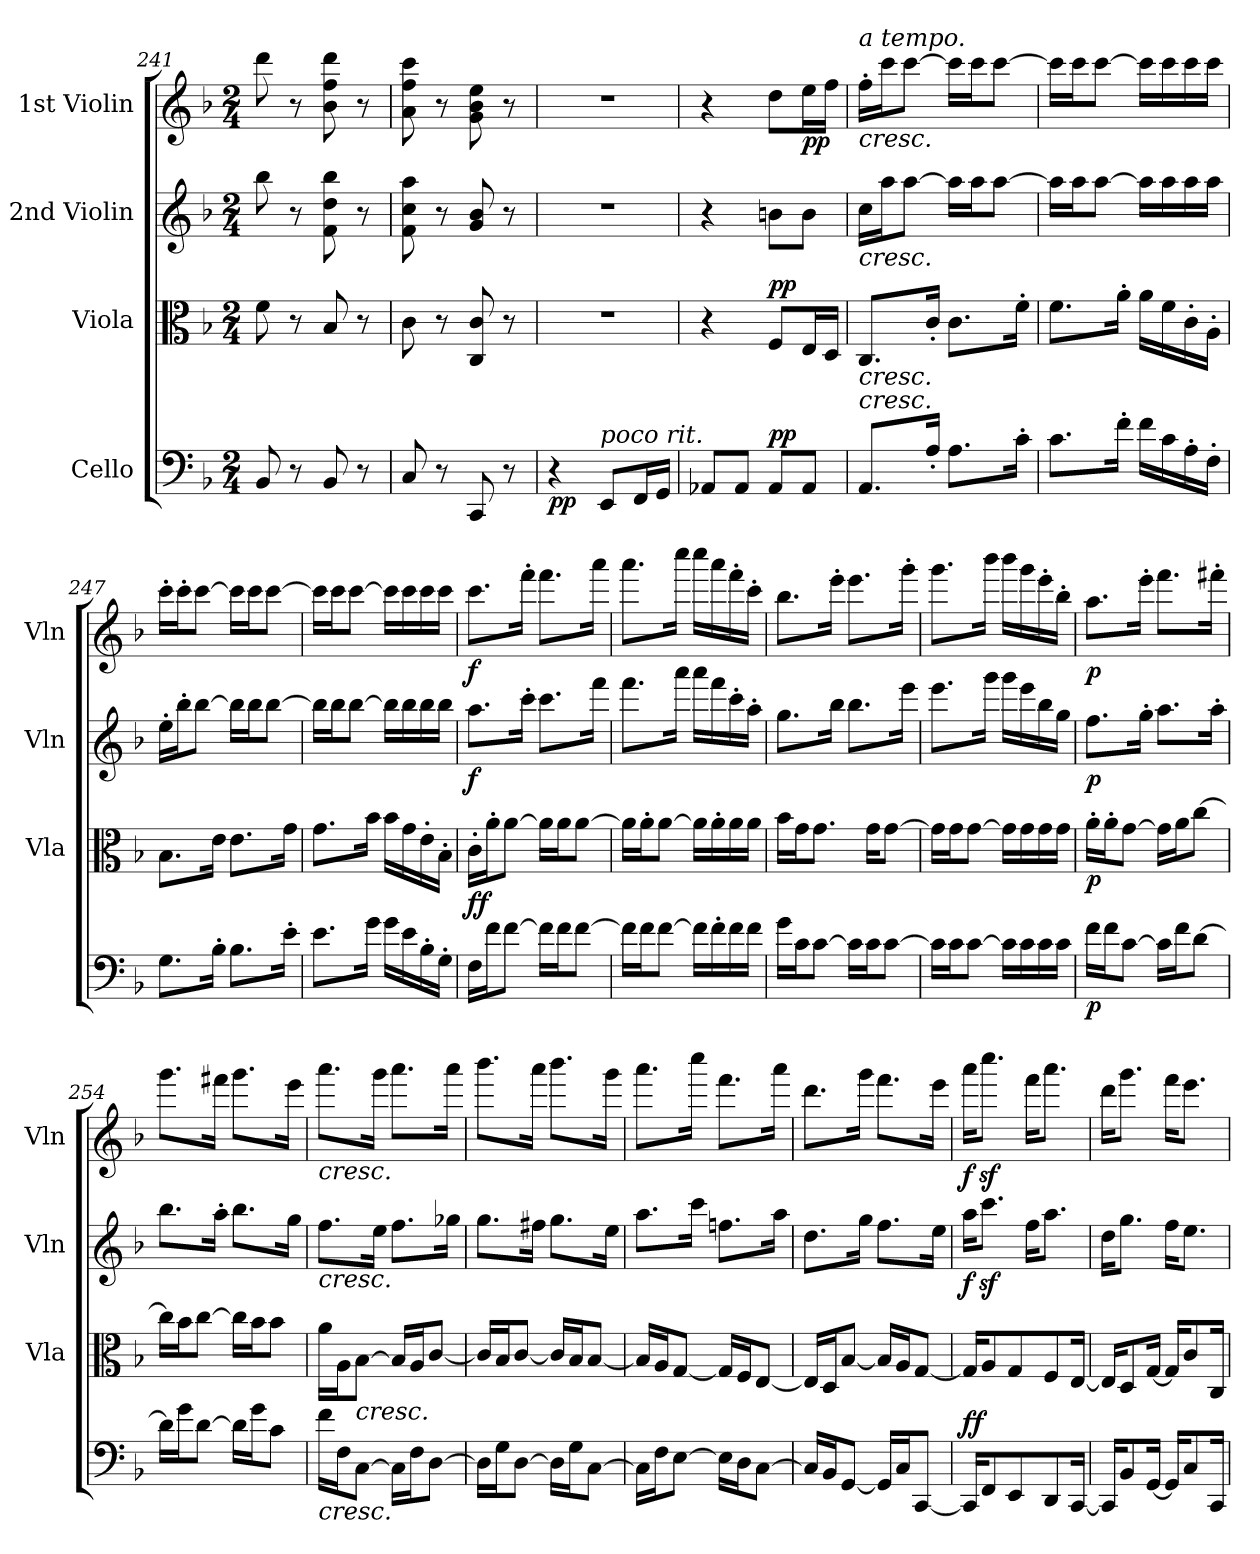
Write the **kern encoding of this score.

**kern	**dynam	**kern	**dynam	**kern	**dynam	**kern	**dynam
*part4	*part4	*part3	*part3	*part2	*part2	*part1	*part1
*staff4	*staff4	*staff3	*staff3	*staff2	*staff2	*staff1	*staff1
*I"Cello	*	*I"Viola	*	*I"2nd Violin	*	*I"1st Violin	*
*	*	*I'Vla	*	*I'Vln	*	*I'Vln	*
*clefF4	*	*clefC3	*	*clefG2	*	*clefG2	*
*k[b-]	*	*k[b-]	*	*k[b-]	*	*k[b-]	*
*F:	*	*F:	*	*F:	*	*F:	*
*M2/4	*	*M2/4	*	*M2/4	*	*M2/4	*
=241	=241	=241	=241	=241	=241	=241	=241
8BB-/	.	8f\	.	8bb-\	.	8ddd\	.
8r	.	8r	.	8r	.	8r	.
8BB-/	.	8B-/	.	8f\ 8dd\ 8bb-\	.	8b-\ 8ff\ 8ddd\	.
8r	.	8r	.	8r	.	8r	.
!!LO:LB:g=z
=242	=242	=242	=242	=242	=242	=242	=242
8C/	.	8c\	.	8f\ 8cc\ 8aa\	.	8a\ 8ff\ 8ccc\	.
8r	.	8r	.	8r	.	8r	.
8CC/	.	8C/ 8c/	.	8g/ 8b-/	.	8g\ 8b-\ 8ee\	.
8r	.	8r	.	8r	.	8r	.
=243	=243	=243	=243	=243	=243	=243	=243
!	!LO:DY:b	!	!	!	!	!	!
4r	pp	2r	.	2r	.	2r	.
!LO:TX:a:i:t=poco rit.	!	!	!	!	!	!	!
8EE/L	.	.	.	.	.	.	.
16FF/L	.	.	.	.	.	.	.
16GG/JJ	.	.	.	.	.	.	.
=244	=244	=244	=244	=244	=244	=244	=244
8AA-X/L	.	4r	.	4r	.	4r	.
8AA-/J	.	.	.	.	.	.	.
!	!LO:DY:a	!	!LO:DY:a	!	!	!	!
8AA-/L	pp	8F/L	pp	8bn\L	.	8dd\L	.
!	!	!	!	!	!	!	!LO:DY:b
8AA-/J	.	16E/L	.	8b\J	.	16ee\L	pp
.	.	16D/JJ	.	.	.	16ff\JJ	.
=245	=245	=245	=245	=245	=245	=245	=245
!	!	!	!	!	!	!LO:TX:b:i:t=cresc.	!
!	!	!	!	!	!	!LO:TX:a:i:t=a tempo.	!
!	!	!	!	!LO:TX:b:i:t=cresc.	!	!	!
!LO:TX:a:i:t=cresc.	!	!	!	!	!	!	!
!LO:TX:a:i:t=cresc.	!	!	!	!	!	!	!
8.AA/L	.	8.C/L	.	16cc\LL	.	16ff'\LL	.
.	.	.	.	16aa\J	.	16ccc\J	.
.	.	.	.	[8aa\J	.	[8ccc\J	.
16A'/Jk	.	16c'/Jk	.	.	.	.	.
8.A\L	.	8.c\L	.	16aa\LL]	.	16ccc\LL]	.
.	.	.	.	16aa\J	.	16ccc\J	.
.	.	.	.	[8aa\J	.	[8ccc\J	.
16c'\Jk	.	16f'\Jk	.	.	.	.	.
=246	=246	=246	=246	=246	=246	=246	=246
8.c\L	.	8.f\L	.	16aa\LL]	.	16ccc\LL]	.
.	.	.	.	16aa\J	.	16ccc\J	.
.	.	.	.	[8aa\J	.	[8ccc\J	.
16f'\Jk	.	16a'\Jk	.	.	.	.	.
16f\LL	.	16a\LL	.	16aa\LL]	.	16ccc\LL]	.
16c\	.	16f\	.	16aa\	.	16ccc\	.
16A'\	.	16c'\	.	16aa\	.	16ccc\	.
16F'\JJ	.	16A'\JJ	.	16aa\JJ	.	16ccc\JJ	.
=247	=247	=247	=247	=247	=247	=247	=247
8.G\L	.	8.B-\L	.	16ee'\LL	.	16ccc'\LL	.
.	.	.	.	16bb-'\J	.	16ccc'\J	.
.	.	.	.	[8bb-\J	.	[8ccc\J	.
16B-'\Jk	.	16e\Jk	.	.	.	.	.
8.B-\L	.	8.e\L	.	16bb-\LL]	.	16ccc\LL]	.
.	.	.	.	16bb-\J	.	16ccc\J	.
.	.	.	.	[8bb-\J	.	[8ccc\J	.
16e'\Jk	.	16g\Jk	.	.	.	.	.
!!LO:LB:g=z
=248	=248	=248	=248	=248	=248	=248	=248
8.e\L	.	8.g\L	.	16bb-\LL]	.	16ccc\LL]	.
.	.	.	.	16bb-\J	.	16ccc\J	.
.	.	.	.	[8bb-\J	.	[8ccc\J	.
16g\Jk	.	16b-\Jk	.	.	.	.	.
16g\LL	.	16b-\LL	.	16bb-\LL]	.	16ccc\LL]	.
16e\	.	16g\	.	16bb-\	.	16ccc\	.
16B-'\	.	16e'\	.	16bb-\	.	16ccc\	.
16G'\JJ	.	16B-'\JJ	.	16bb-\JJ	.	16ccc\JJ	.
=249	=249	=249	=249	=249	=249	=249	=249
!	!LO:DY:b	!	!	!	!	!	!
!	!LO:DY:n=1:a	!	!	!	!LO:DY:b	!	!LO:DY:b
16F\LL	f f	16c'\LL	.	8.aa\L	f	8.ccc\L	f
16f\J	.	16a'\J	.	.	.	.	.
[8f\J	.	[8a\J	.	.	.	.	.
.	.	.	.	16ccc'\Jk	.	16fff'\Jk	.
16f\LL]	.	16a\LL]	.	8.ccc\L	.	8.fff\L	.
16f\J	.	16a\J	.	.	.	.	.
[8f\J	.	[8a\J	.	.	.	.	.
.	.	.	.	16fff\Jk	.	16aaa\Jk	.
=250	=250	=250	=250	=250	=250	=250	=250
16f\LL]	.	16a\LL]	.	8.fff\L	.	8.aaa\L	.
16f\J	.	16a'\J	.	.	.	.	.
[8f\J	.	[8a\J	.	.	.	.	.
.	.	.	.	16aaa\Jk	.	16cccc\Jk	.
16f\LL]	.	16a\LL]	.	16aaa\LL	.	16cccc\LL	.
16f'\	.	16a'\	.	16fff\	.	16aaa\	.
16f\	.	16a\	.	16ccc'\	.	16fff'\	.
16f\JJ	.	16a\JJ	.	16aa'\JJ	.	16ccc'\JJ	.
!!LO:PB:g=z
=251	=251	=251	=251	=251	=251	=251	=251
16g\LL	.	16b-\LL	.	8.gg\L	.	8.bb-\L	.
16c\J	.	16g\J	.	.	.	.	.
[8c\J	.	8.g\J	.	.	.	.	.
.	.	.	.	16bb-\Jk	.	16eee'\Jk	.
16c\LL]	.	.	.	8.bb-\L	.	8.eee\L	.
16c\J	.	16g\KL	.	.	.	.	.
[8c\J	.	[8g\J	.	.	.	.	.
.	.	.	.	16eee\Jk	.	16ggg'\Jk	.
=252	=252	=252	=252	=252	=252	=252	=252
16c\LL]	.	16g\LL]	.	8.eee\L	.	8.ggg\L	.
16c\J	.	16g\J	.	.	.	.	.
[8c\J	.	[8g\J	.	.	.	.	.
.	.	.	.	16ggg\Jk	.	16bbb-\Jk	.
16c\LL]	.	16g\LL]	.	16ggg\LL	.	16bbb-\LL	.
16c\	.	16g\	.	16eee\	.	16ggg\	.
16c\	.	16g\	.	16bb-\	.	16eee'\	.
16c\JJ	.	16g\JJ	.	16gg\JJ	.	16bb-'\JJ	.
=253	=253	=253	=253	=253	=253	=253	=253
!	!LO:DY:b	!	!LO:DY:b	!	!LO:DY:b	!	!LO:DY:b
16f\LL	p	16a'\LL	p	8.ff\L	p	8.aa\L	p
16f\J	.	16a'\J	.	.	.	.	.
[8c\J	.	[8g\J	.	.	.	.	.
.	.	.	.	16gg'\Jk	.	16eee'\Jk	.
16c\LL]	.	16g\LL]	.	8.aa\L	.	8.fff\L	.
16f\J	.	16a\J	.	.	.	.	.
[8d\J	.	[8cc\J	.	.	.	.	.
.	.	.	.	16aa'\Jk	.	16fff#X'\Jk	.
=254	=254	=254	=254	=254	=254	=254	=254
16d\LL]	.	16cc\LL]	.	8.bb-\L	.	8.ggg\L	.
16g\J	.	16b-\J	.	.	.	.	.
[8d\J	.	[8cc\J	.	.	.	.	.
.	.	.	.	16aa'\Jk	.	16fff#X\Jk	.
16d\LL]	.	16cc\LL]	.	8.bb-\L	.	8.ggg\L	.
16g\J	.	16b-\J	.	.	.	.	.
8c\J	.	8b-\J	.	.	.	.	.
.	.	.	.	16gg\Jk	.	16eee\Jk	.
!!LO:LB:g=z
=255	=255	=255	=255	=255	=255	=255	=255
!	!	!	!	!	!	!LO:TX:b:i:t=cresc.	!
!	!	!	!	!LO:TX:b:i:t=cresc.	!	!	!
!LO:TX:b:i:t=cresc.	!	!	!	!	!	!	!
16f\LL	.	16a\LL	.	8.ff\L	.	8.aaa\L	.
16F\J	.	16A\J	.	.	.	.	.
!	!	!LO:TX:b:i:t=cresc.	!	!	!	!	!
[8C\J	.	[8B-\J	.	.	.	.	.
.	.	.	.	16ee\Jk	.	16ggg\Jk	.
16C\LL]	.	16B-/LL]	.	8.ff\L	.	8.aaa\L	.
16F\J	.	16A/J	.	.	.	.	.
[8D\J	.	[8c/J	.	.	.	.	.
.	.	.	.	16gg-X\Jk	.	16aaa\Jk	.
=256	=256	=256	=256	=256	=256	=256	=256
16D\LL]	.	16c/LL]	.	8.gg\L	.	8.bbb-\L	.
16G\J	.	16B-/J	.	.	.	.	.
[8D\J	.	[8c/J	.	.	.	.	.
.	.	.	.	16ff#X\Jk	.	16aaa\Jk	.
16D\LL]	.	16c/LL]	.	8.gg\L	.	8.bbb-\L	.
16G\J	.	16B-/J	.	.	.	.	.
[8C\J	.	[8B-/J	.	.	.	.	.
.	.	.	.	16ee\Jk	.	16ggg\Jk	.
=257	=257	=257	=257	=257	=257	=257	=257
16C\LL]	.	16B-/LL]	.	8.aa\L	.	8.aaa\L	.
16F\J	.	16A/J	.	.	.	.	.
[8E\J	.	[8G/J	.	.	.	.	.
.	.	.	.	16ccc\Jk	.	16cccc\Jk	.
16E\LL]	.	16G/LL]	.	8.ffn\L	.	8.fff\L	.
16D\J	.	16F/J	.	.	.	.	.
[8C\J	.	[8E/J	.	.	.	.	.
.	.	.	.	16aa\Jk	.	16aaa\Jk	.
=258	=258	=258	=258	=258	=258	=258	=258
16C/LL]	.	16E/LL]	.	8.dd\L	.	8.ddd\L	.
16BB-/J	.	16D/J	.	.	.	.	.
[8GG/J	.	[8B-/J	.	.	.	.	.
.	.	.	.	16gg\Jk	.	16ggg\Jk	.
16GG/LL]	.	16B-/LL]	.	8.ff\L	.	8.fff\L	.
16C/J	.	16A/J	.	.	.	.	.
[8CC/J	.	[8G/J	.	.	.	.	.
.	.	.	.	16ee\Jk	.	16eee\Jk	.
=259	=259	=259	=259	=259	=259	=259	=259
!	!LO:DY:b	!	!	!	!	!	!
!	!LO:DY:n=1:a	!	!	!	!LO:DY:b	!	!LO:DY:b
16CC/KL]	f f	16G/KL]	.	16aa\KL	f	16aaa\KL	f
8FF/	.	8A/	.	8.cccz<\J	.	8.ccccz<\J	.
8EE/	.	8G/	.	.	.	.	.
.	.	.	.	16ff\KL	.	16fff\KL	.
8DD/	.	8F/	.	8.aa\J	.	8.aaa\J	.
[16CC/Jk	.	[16E/Jk	.	.	.	.	.
!!LO:PB:g=z
=260	=260	=260	=260	=260	=260	=260	=260
16CC/KL]	.	16E/KL]	.	16dd\KL	.	16ddd\KL	.
8BB-/	.	8D/	.	8.gg\J	.	8.ggg\J	.
[16GG/Jk	.	[16G/Jk	.	.	.	.	.
16GG/KL]	.	16G/KL]	.	16ff\KL	.	16fff\KL	.
8C/	.	8c/	.	8.ee\J	.	8.eee\J	.
16CC/Jk	.	16C/Jk	.	.	.	.	.
=	=	=	=	=	=	=	=
*-	*-	*-	*-	*-	*-	*-	*-
